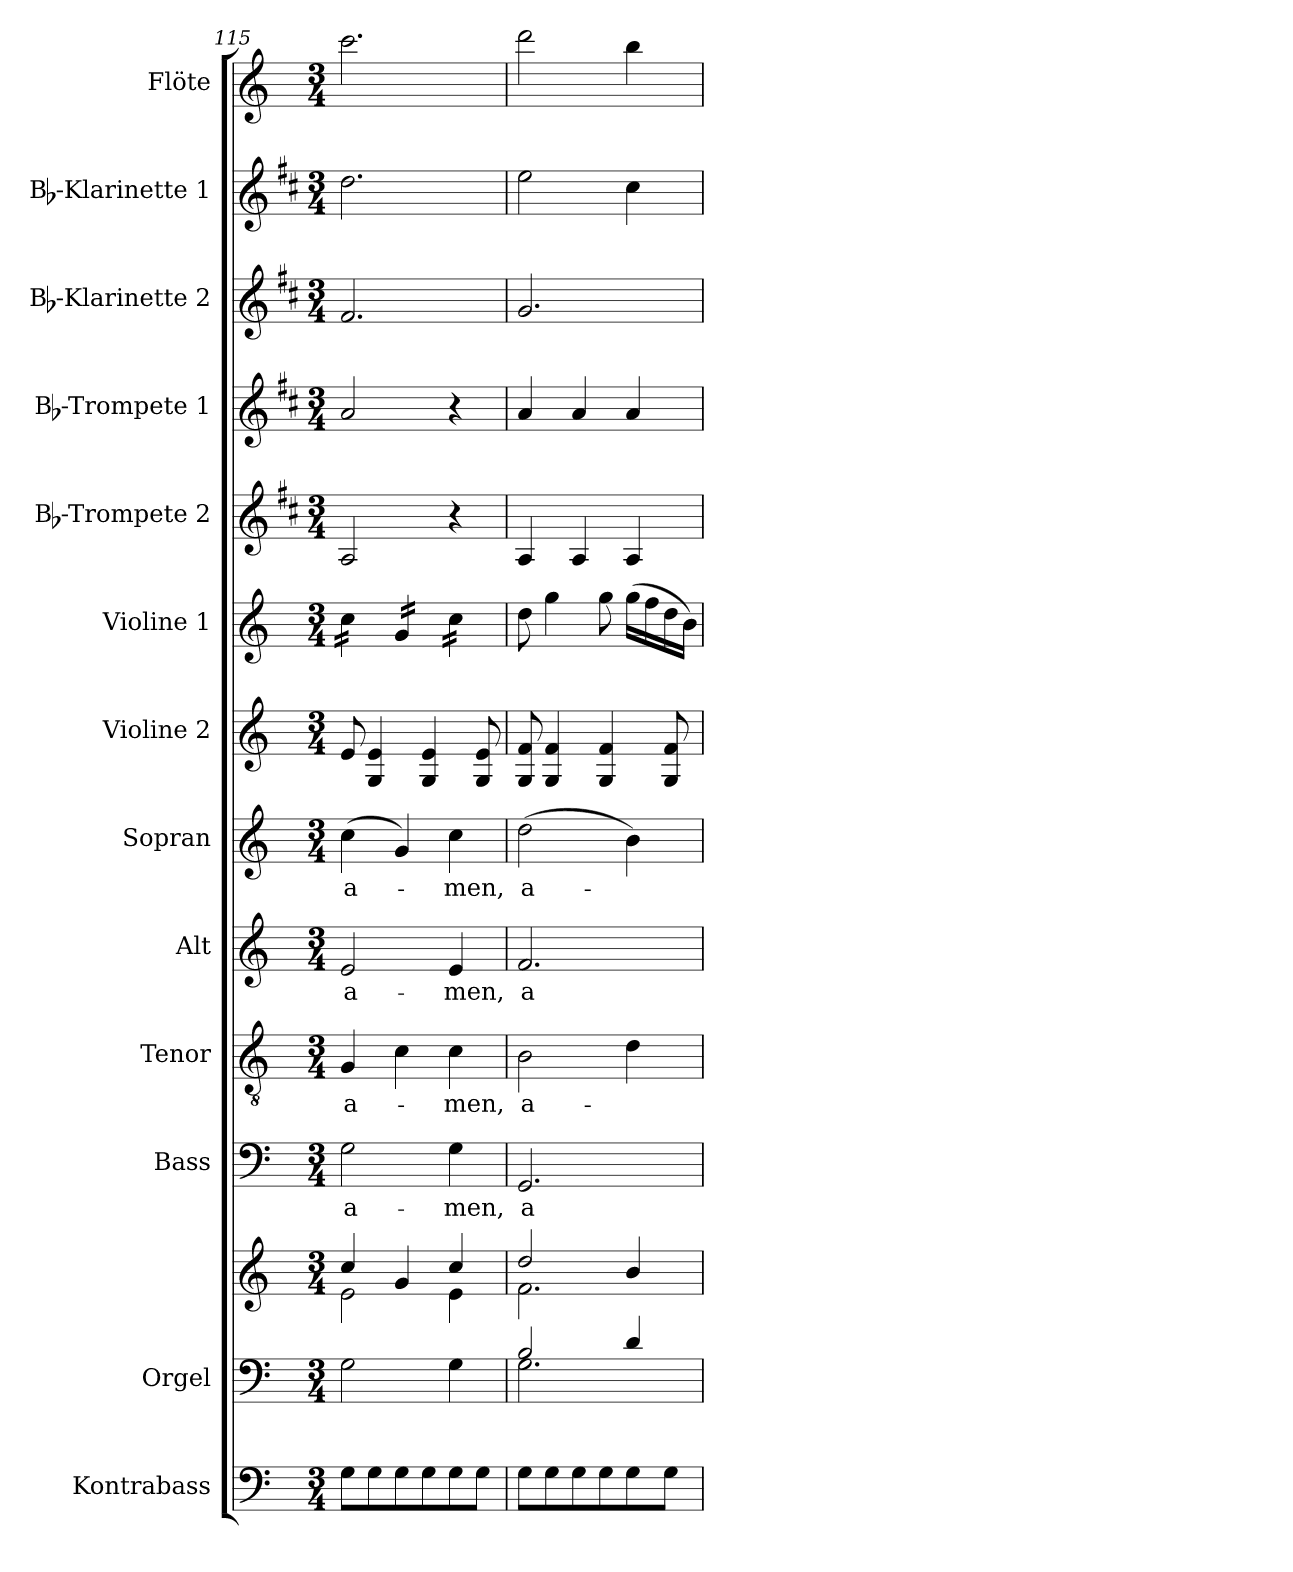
**kern	**kern	**kern	**kern	**text	**kern	**text	**kern	**text	**kern	**text	**kern	**kern	**kern	**kern	**kern	**kern	**kern
*part13	*part12	*part12	*part11	*part11	*part10	*part10	*part9	*part9	*part8	*part8	*part7	*part6	*part5	*part4	*part3	*part2	*part1
*staff14	*staff13	*staff12	*staff11	*staff11	*staff10	*staff10	*staff9	*staff9	*staff8	*staff8	*staff7	*staff6	*staff5	*staff4	*staff3	*staff2	*staff1
*I"Kontrabass	*I"Orgel	*	*I"Bass	*	*I"Tenor	*	*I"Alt	*	*I"Sopran	*	*I"Violine 2	*I"Violine 1	*I"Bb-Trompete 2	*I"Bb-Trompete 1	*I"Bb-Klarinette 2	*I"Bb-Klarinette 1	*I"Flöte
*I'Kb.	*I'Org.	*	*I'B.	*	*I'T.	*	*I'A.	*	*I'S.	*	*I'Vl. 2	*I'Vl. 1	*I'Bb Trp. 2	*I'Bb Trp. 1	*I'Bb Kl. 2	*I'Bb Kl. 1	*I'Fl.
!!LO:PB:g=z
*clefF4	*clefF4	*clefG2	*clefF4	*	*clefGv2	*	*clefG2	*	*clefG2	*	*clefG2	*clefG2	*clefG2	*clefG2	*clefG2	*clefG2	*clefG2
*ITrd7c12	*	*	*	*	*	*	*	*	*	*	*	*	*ITrd1c2	*ITrd1c2	*ITrd1c2	*ITrd1c2	*
*k[]	*k[]	*k[]	*k[]	*	*k[]	*	*k[]	*	*k[]	*	*k[]	*k[]	*k[]	*k[]	*k[]	*k[]	*k[]
*C:	*C:	*C:	*C:	*	*C:	*	*C:	*	*C:	*	*C:	*C:	*C:	*C:	*C:	*C:	*C:
*M3/4	*M3/4	*M3/4	*M3/4	*	*M3/4	*	*M3/4	*	*M3/4	*	*M3/4	*M3/4	*M3/4	*M3/4	*M3/4	*M3/4	*M3/4
=115	=115	=115	=115	=115	=115	=115	=115	=115	=115	=115	=115	=115	=115	=115	=115	=115	=115
*	*	*^	*	*	*	*	*	*	*	*	*	*	*	*	*	*	*
!	!	!	!	!	!LO:LY:b	!	!LO:LY:b	!	!LO:LY:b	!	!LO:LY:b	!	!	!	!	!	!	!
*	*	*	*	*	*	*	*	*	*	*	*	*	*tremolo	*	*	*	*	*
8GG\L	2G\	4cc/	2e\	2G\	a-	4G/	a-	2e/	a-	(>4cc\	a-	8e/	16cc\LL	2G/	2g/	2.e/	2.cc\	2.ccc\
.	.	.	.	.	.	.	.	.	.	.	.	.	16cc\	.	.	.	.	.
8GG\	.	.	.	.	.	.	.	.	.	.	.	4G/ 4e/	16cc\	.	.	.	.	.
.	.	.	.	.	.	.	.	.	.	.	.	.	16cc\JJ	.	.	.	.	.
8GG\	.	4g/	.	.	.	4c\	.	.	.	4g/)	.	.	16g/LL	.	.	.	.	.
.	.	.	.	.	.	.	.	.	.	.	.	.	16g/	.	.	.	.	.
8GG\	.	.	.	.	.	.	.	.	.	.	.	4G/ 4e/	16g/	.	.	.	.	.
.	.	.	.	.	.	.	.	.	.	.	.	.	16g/JJ	.	.	.	.	.
!	!	!	!	!	!LO:LY:b	!	!LO:LY:b	!	!LO:LY:b	!	!LO:LY:b	!	!	!	!	!	!	!
8GG\	4G\	4cc/	4e\	4G\	-men,	4c\	-men,	4e/	-men,	4cc\	-men,	.	16cc\LL	4r	4r	.	.	.
.	.	.	.	.	.	.	.	.	.	.	.	.	16cc\	.	.	.	.	.
8GG\J	.	.	.	.	.	.	.	.	.	.	.	8G/ 8e/	16cc\	.	.	.	.	.
.	.	.	.	.	.	.	.	.	.	.	.	.	16cc\JJ	.	.	.	.	.
*	*	*	*	*	*	*	*	*	*	*	*	*	*Xtremolo	*	*	*	*	*
=116	=116	=116	=116	=116	=116	=116	=116	=116	=116	=116	=116	=116	=116	=116	=116	=116	=116	=116
*	*^	*	*	*	*	*	*	*	*	*	*	*	*	*	*	*	*	*
!	!	!	!	!	!	!LO:LY:b	!	!LO:LY:b	!	!LO:LY:b	!	!LO:LY:b	!	!	!	!	!	!	!
8GG\L	2B/	2.G\	2dd/	2.f\	2.GG/	a-	2B\	a-	2.f/	a-	(>2dd\	a-	8G/ 8f/	8dd\	4G/	4g/	2.f/	2dd\	2ddd\
8GG\	.	.	.	.	.	.	.	.	.	.	.	.	4G/ 4f/	4gg\	.	.	.	.	.
8GG\	.	.	.	.	.	.	.	.	.	.	.	.	.	.	4G/	4g/	.	.	.
8GG\	.	.	.	.	.	.	.	.	.	.	.	.	4G/ 4f/	8gg\	.	.	.	.	.
8GG\	4d/	.	4b/	.	.	.	4d\	.	.	.	4b\)	.	.	(>16gg\LL	4G/	4g/	.	4b\	4bb\
.	.	.	.	.	.	.	.	.	.	.	.	.	.	16ff\	.	.	.	.	.
8GG\J	.	.	.	.	.	.	.	.	.	.	.	.	8G/ 8f/	16dd\	.	.	.	.	.
.	.	.	.	.	.	.	.	.	.	.	.	.	.	16b\JJ)	.	.	.	.	.
*	*v	*v	*	*	*	*	*	*	*	*	*	*	*	*	*	*	*	*	*
*	*	*v	*v	*	*	*	*	*	*	*	*	*	*	*	*	*	*	*
=	=	=	=	=	=	=	=	=	=	=	=	=	=	=	=	=	=
*-	*-	*-	*-	*-	*-	*-	*-	*-	*-	*-	*-	*-	*-	*-	*-	*-	*-
